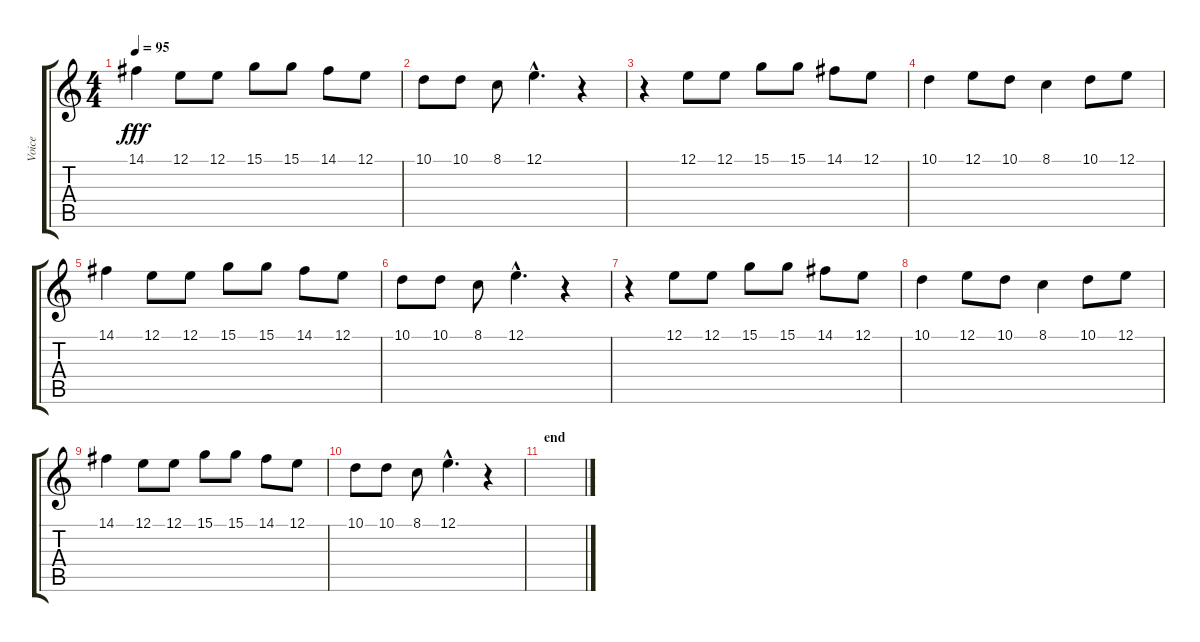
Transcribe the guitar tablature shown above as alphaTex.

\track ("Voice" "Voice") {instrument choiraahs}
\staff {score tabs}
\tuning (E4 B3 G3 D3 A2 E2) {hide}
\ts (4 4)
\tempo 95
\clef g2
\ks c
14.1.4{dy fff} 12.1.8 12.1.8 15.1.8 15.1.8 14.1.8 12.1.8 |
10.1.8 10.1.8 8.1.8 12.1{hac}.4{d} r.4 |
r.4 12.1.8 12.1.8 15.1.8 15.1.8 14.1.8 12.1.8 |
10.1.4 12.1.8 10.1.8 8.1.4 10.1.8 12.1.8 |
14.1.4 12.1.8 12.1.8 15.1.8 15.1.8 14.1.8 12.1.8 |
10.1.8 10.1.8 8.1.8 12.1{hac}.4{d} r.4 |
r.4 12.1.8 12.1.8 15.1.8 15.1.8 14.1.8 12.1.8 |
10.1.4 12.1.8 10.1.8 8.1.4 10.1.8 12.1.8 |
14.1.4 12.1.8 12.1.8 15.1.8 15.1.8 14.1.8 12.1.8 |
10.1.8 10.1.8 8.1.8 12.1{hac}.4{d} r.4 |
\section ("" "end")
